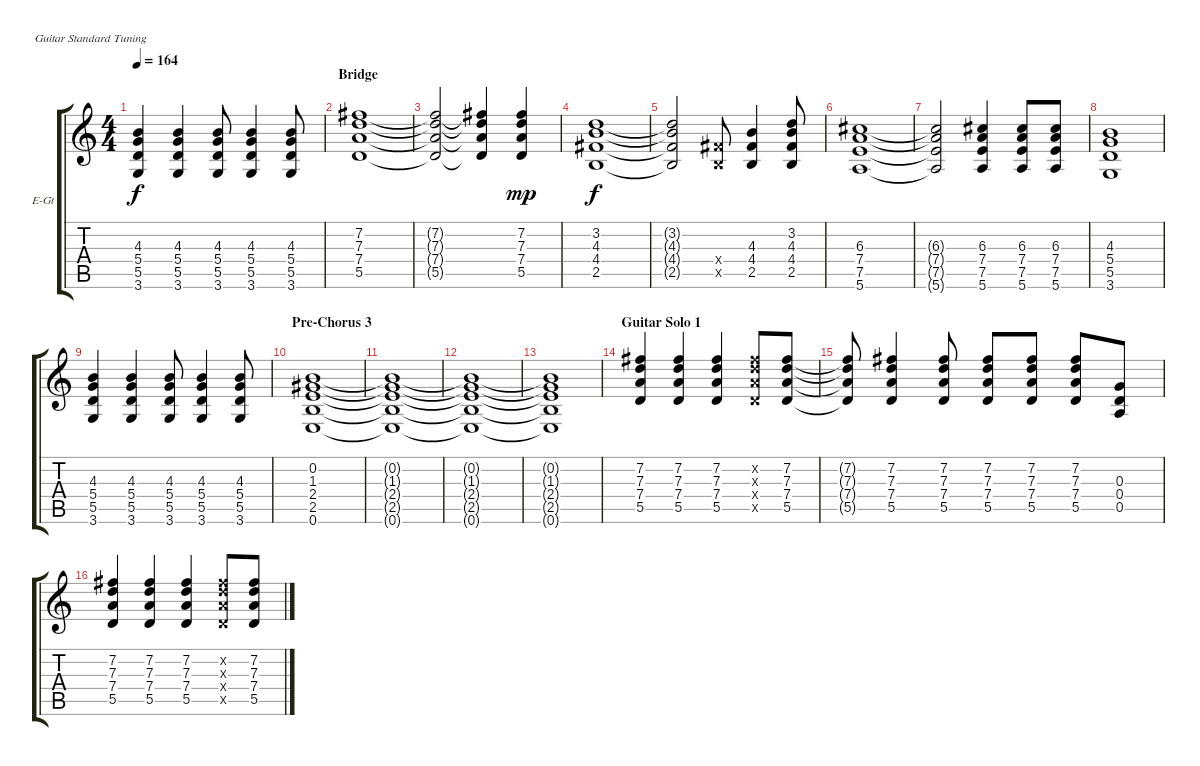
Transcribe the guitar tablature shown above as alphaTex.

\defaultSystemsLayout 4
\bracketExtendMode groupsimilarinstruments
\firstSystemTrackNameOrientation horizontal
\otherSystemsTrackNameOrientation horizontal
\track ("Rhythm Guitar (Clean)" "E-Gt") {instrument electricguitarclean}
\staff {score tabs}
\tuning (E4 B3 G3 D3 A2 E2)
\ts (4 4)
\tempo 164
\clef g2
\ks c
(3.6 5.5 5.4 4.3).4{dy f} (3.6 5.5 5.4 4.3).4 (3.6 5.5 5.4 4.3).8 (3.6 5.5 5.4 4.3).4 (3.6 5.5 5.4 4.3).8 |
\section ("" "Bridge")
(5.5 7.4 7.3 7.2).1 |
(5.5{t} 7.4{t} 7.3{t} 7.2{t}).2 (7.2{t} 7.3{t} 7.4{t} 5.5{t}).4 (5.5 7.4 7.3 7.2).4{dy mp} |
(3.2 4.3 4.4 2.5).1{dy f} |
(2.5{t} 4.4{t} 4.3{t} 3.2{t}).2 (2.5{x} 4.4{x}).8 (4.3 4.4 2.5).4 (4.3 4.4 2.5 3.2).8 |
(7.5 7.4 6.3 5.6).1 |
(7.5{t} 7.4{t} 6.3{t} 5.6{t}).2 (5.6 7.5 7.4 6.3).4 (5.6 7.5 7.4 6.3).8 (5.6 7.5 7.4 6.3).8 |
(3.6 5.5 5.4 4.3).1 |
(3.6 5.5 5.4 4.3).4 (3.6 5.5 5.4 4.3).4 (3.6 5.5 5.4 4.3).8 (3.6 5.5 5.4 4.3).4 (3.6 5.5 5.4 4.3).8 |
\section ("" "Pre-Chorus 3")
(0.6 2.5 2.4 0.2 1.3).1 |
(0.6{t} 2.5{t} 2.4{t} 1.3{t} 0.2{t}).1 |
(0.6{t} 2.5{t} 2.4{t} 1.3{t} 0.2{t}).1 |
(0.6{t} 2.5{t} 2.4{t} 1.3{t} 0.2{t}).1 |
\section ("" "Guitar Solo 1")
(5.5 7.4 7.3 7.2).4 (5.5 7.4 7.3 7.2).4 (5.5 7.4 7.3 7.2).4 (5.5{x} 7.4{x} 7.3{x} 7.2{x}).8 (5.5 7.4 7.3 7.2).8 |
(5.5{t} 7.4{t} 7.3{t} 7.2{t}).8 (5.5 7.4 7.3 7.2).4 (5.5 7.4 7.3 7.2).8 (5.5 7.4 7.3 7.2).8 (5.5 7.4 7.3 7.2).8 (5.5 7.4 7.3 7.2).8 (0.5 0.4 0.3).8 |
(5.5 7.4 7.3 7.2).4 (5.5 7.4 7.3 7.2).4 (5.5 7.4 7.3 7.2).4 (5.5{x} 7.4{x} 7.3{x} 7.2{x}).8 (5.5 7.4 7.3 7.2).8
